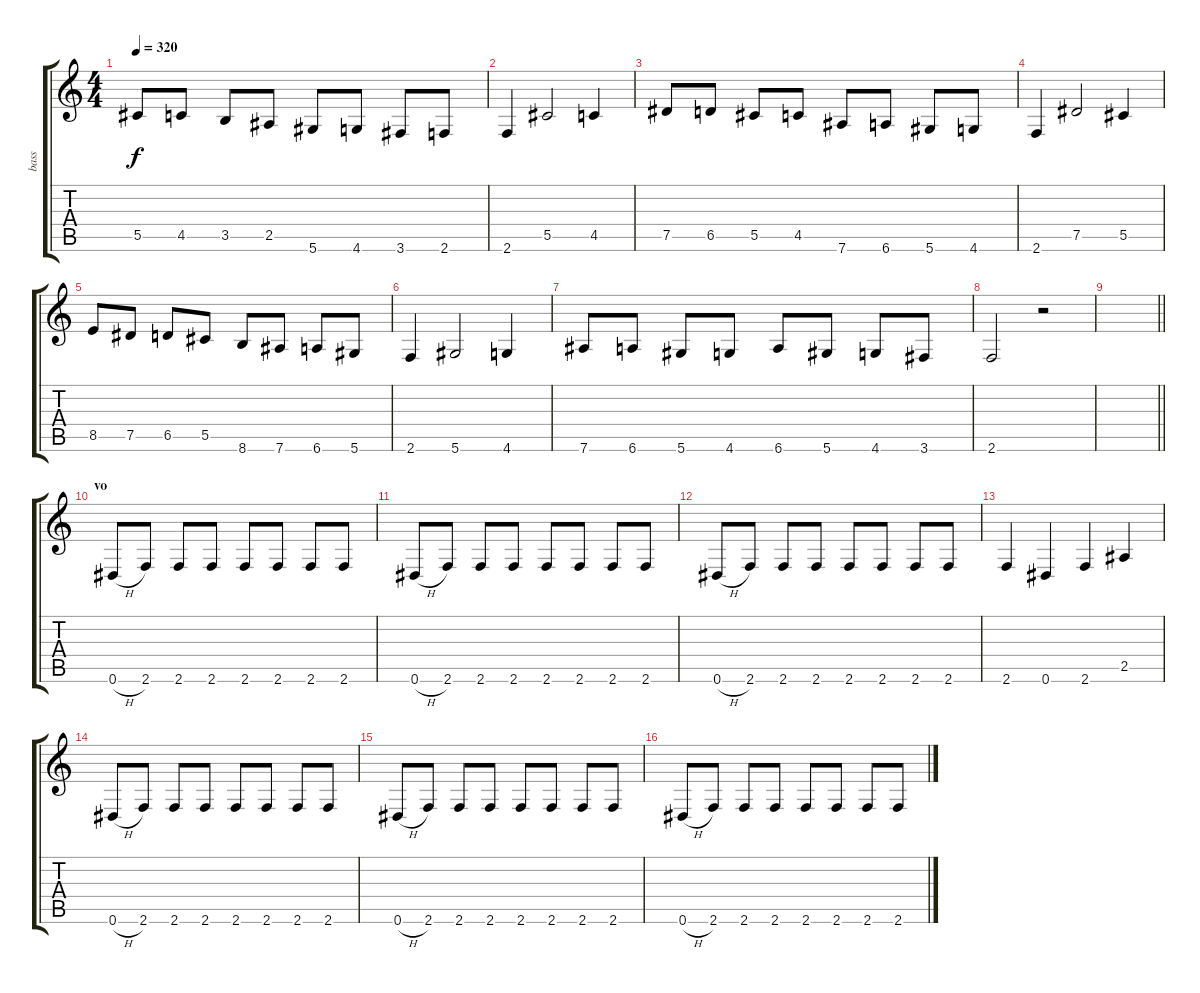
\track ("bass" "bass") {instrument electricbassfinger}
\staff {score tabs}
\tuning (Eb4 Bb3 Gb3 Db3 Ab2 Eb2) {hide}
\ts (4 4)
\tempo 320
\clef g2
\ks c
5.5.8{dy f} 4.5.8 3.5.8 2.5.8 5.6.8 4.6.8 3.6.8 2.6.8 |
2.6.4 5.5.2 4.5.4 |
7.5.8 6.5.8 5.5.8 4.5.8 7.6.8 6.6.8 5.6.8 4.6.8 |
2.6.4 7.5.2 5.5.4 |
8.5.8 7.5.8 6.5.8 5.5.8 8.6.8 7.6.8 6.6.8 5.6.8 |
2.6.4 5.6.2 4.6.4 |
7.6.8 6.6.8 5.6.8 4.6.8 6.6.8 5.6.8 4.6.8 3.6.8 |
2.6.2 r.2 |
\barLineRight lightlight
|
\section ("" "vo ")
0.6{h}.8 2.6.8 2.6.8 2.6.8 2.6.8 2.6.8 2.6.8 2.6.8 |
0.6{h}.8 2.6.8 2.6.8 2.6.8 2.6.8 2.6.8 2.6.8 2.6.8 |
0.6{h}.8 2.6.8 2.6.8 2.6.8 2.6.8 2.6.8 2.6.8 2.6.8 |
2.6.4 0.6.4 2.6.4 2.5.4 |
0.6{h}.8 2.6.8 2.6.8 2.6.8 2.6.8 2.6.8 2.6.8 2.6.8 |
0.6{h}.8 2.6.8 2.6.8 2.6.8 2.6.8 2.6.8 2.6.8 2.6.8 |
0.6{h}.8 2.6.8 2.6.8 2.6.8 2.6.8 2.6.8 2.6.8 2.6.8
